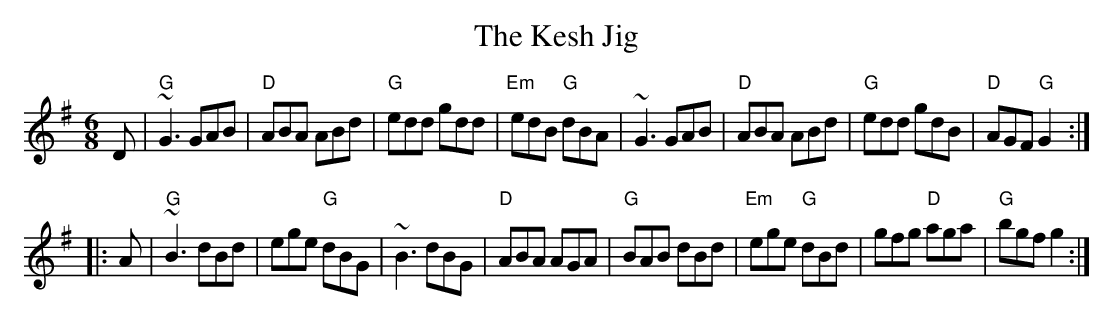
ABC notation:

X:1
T: The Kesh Jig
M: 6/8
L: 1/8
K: G
D \
| "G"~G3 GAB | "D"ABA ABd | "G"edd gdd | "Em"edB "G"dBA  |\
~G3 GAB |"D"ABA ABd | "G"edd gdB | "D"AGF "G"G2 ::
 A |"G"~B3 dBd | ege "G"dBG | ~B3 dBG | "D"ABA AGA  |\
 "G"BAB dBd| "Em"ege "G"dBd | gfg "D"aga | "G"bgf g2 :|
